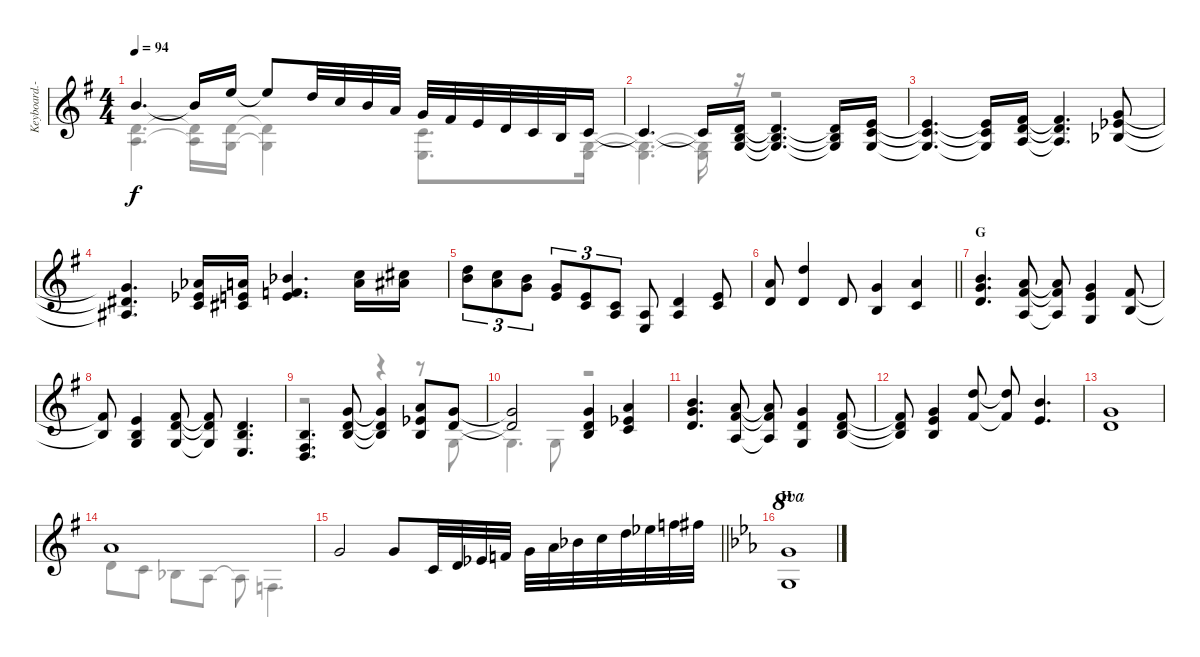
\track ("Keyboard.-II" "Keyboard.-") {instrument stringensemble1}
\staff {score}
\tuning (E4 B3 G3 D3 A2 E2 B1) {hide}
\voice
\ts (4 4)
\tempo 94
\clef g2
\ks g
7.1{t}.4{d dy f} 7.1{t}.16 12.1.16 12.1{t}.8 10.1.32 8.1.32 7.1.32 5.1.32 3.1.32 2.1.32 0.1.32 3.2.32 1.2.32 0.2.32 1.2.16 |
1.2{t}.4{d} 1.2{t}.16 (3.2 4.3 5.4).16 (3.2{t} 4.3{t} 5.4{t}).4{d} (3.2{t} 4.3{t} 5.4{t}).16 (0.1 1.2 0.3).16 |
(0.1{t} 1.2{t} 0.3{t}).4{d} (0.1{t} 1.2{t} 0.3{t}).16 (2.1 3.2 2.3).16 (2.1{t} 3.2{t} 2.3{t}).4{d} (3.1 4.2{acc b} 3.3{acc b}).8 |
(3.1{t} 4.2{t} 3.3{t}).4{d} (4.1{acc b} 4.2{acc b} 5.3).16 (5.1 5.2 6.3).16 (6.1{acc b} 6.2 9.3).4{d} (8.1 10.2).16 (9.1 11.2).16 |
(10.1 12.2).8{tu (3 2)} (8.1 10.2).8{tu (3 2)} (7.1 8.2).8{tu (3 2)} (3.1 5.2).8{tu (3 2)} (0.1 1.2).8{tu (3 2)} (1.2 2.3).8{tu (3 2)} (2.3 2.4).8 (3.2 2.3).4 (0.1 1.2).8 |
\barLineRight lightlight
(5.1 3.2).8 (10.1 3.2).4 3.2.8 (3.1 0.2).4 (5.1 1.2).4 |
\section ("" "G")
(7.1 8.2 7.3).4{d} (5.1 7.2 2.3).8 (5.1{t} 7.2{t} 2.3{t}).8 (3.1 5.2 0.3).4 (2.1 0.2).8 |
(2.1{t} 0.2{t}).8 (0.1 0.2 0.3).4 (2.1 3.2 0.3).8 (2.1{t} 3.2{t} 0.3{t}).8 (3.2 4.3 2.4).4{d} |
(0.2 4.4 5.5).4{d} (3.1 3.2 4.3).8 (3.1{t} 3.2{t} 4.3{t}).4 (5.1 4.2{acc b} 4.3).8 (3.1 3.2).8 |
(3.1{t} 3.2{t}).2 (3.1 3.2 4.3).4 (5.1 4.2{acc b} 5.3).4 |
(7.1 8.2 7.3).4{d} (5.1 7.2 2.3).8 (5.1{t} 7.2{t} 2.3{t}).8 (3.1 3.2 0.3).4 (2.1 3.2 4.3).8 |
(2.1{t} 3.2{t} 4.3{t}).8 (3.1 5.2 4.3).4 (10.1 7.2).8 (10.1{t} 7.2{t}).8 (7.1 5.2).4{d} |
(3.1 3.2).1 |
5.1.1 |
\barLineRight lightlight
3.1.2 3.1.8 1.2.32 3.2.32 4.2{acc b}.32 1.1.32 3.1.32 5.1.32 6.1{acc b}.32 8.1.32 10.1.32 11.1{acc b}.32 13.1.32 14.1.32 |
\section ("" "H")
\ks eb
(15.1 12.3).1{ot 8va}
\voice
\clef g2
\ottava regular
\simile none
\ks g
(3.2{t} 2.3{t}).4{d dy f} (3.2{t} 2.3{t}).16 (3.2 0.3).16 (3.2{t} 0.3{t}).4 (5.3 2.4).8{d} (0.3 2.4).16 |
(0.3{t} 2.4{t}).4{d} (0.3{t} 2.4{t}).16 r.16 r.2 |
|
|
|
\barLineRight lightlight
|
|
|
r.2 r.4 r.8 0.3.8 |
0.3{t}.4{d} 0.3.8 r.2 |
|
|
|
3.2.8 1.2.8 3.3{acc b}.8 2.3.8 2.3{t}.8 3.4.4{d} |
\barLineRight lightlight
|
\ks eb
